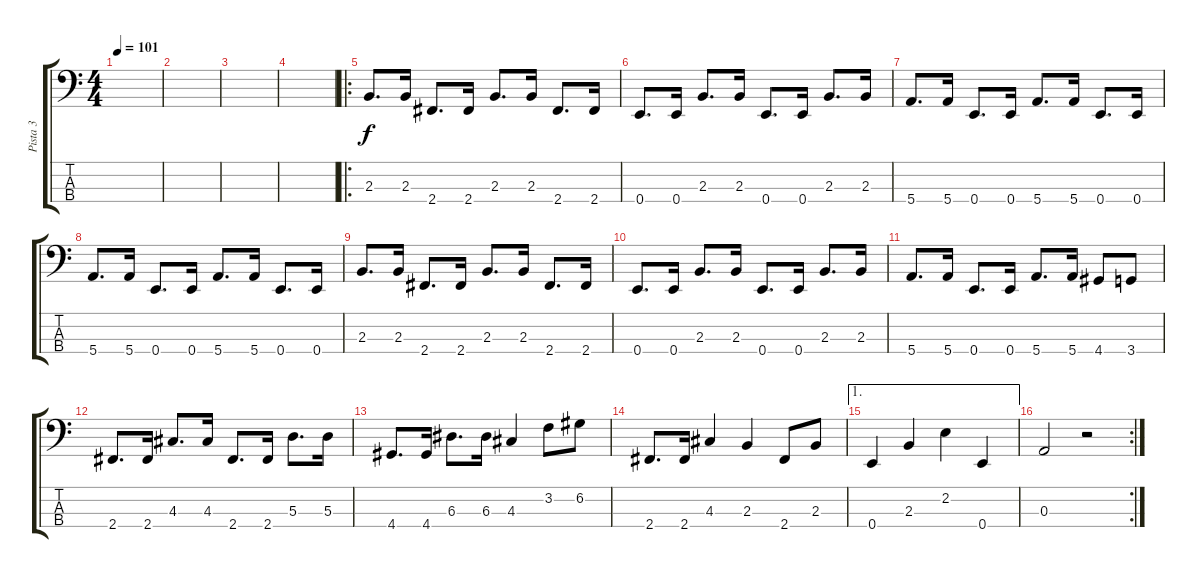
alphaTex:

\track ("Pista 3" "Pista 3") {solo instrument electricbassfinger}
\staff {score tabs}
\tuning (G2 D2 A1 E1) {hide}
\ts (4 4)
\tempo 101
\clef f4
\ks c
|
|
|
|
\ro
2.3.8{d} 2.3.16 2.4.8{d} 2.4.16 2.3.8{d} 2.3.16 2.4.8{d} 2.4.16 |
0.4.8{d} 0.4.16 2.3.8{d} 2.3.16 0.4.8{d} 0.4.16 2.3.8{d} 2.3.16 |
5.4.8{d} 5.4.16 0.4.8{d} 0.4.16 5.4.8{d} 5.4.16 0.4.8{d} 0.4.16 |
5.4.8{d} 5.4.16 0.4.8{d} 0.4.16 5.4.8{d} 5.4.16 0.4.8{d} 0.4.16 |
2.3.8{d} 2.3.16 2.4.8{d} 2.4.16 2.3.8{d} 2.3.16 2.4.8{d} 2.4.16 |
0.4.8{d} 0.4.16 2.3.8{d} 2.3.16 0.4.8{d} 0.4.16 2.3.8{d} 2.3.16 |
5.4.8{d} 5.4.16 0.4.8{d} 0.4.16 5.4.8{d} 5.4.16 4.4.8 3.4.8 |
2.4.8{d} 2.4.16 4.3.8{d} 4.3.16 2.4.8{d} 2.4.16 5.3.8{d} 5.3.16 |
4.4.8{d} 4.4.16 6.3.8{d} 6.3.16 4.3.4 3.2.8 6.2.8 |
2.4.8{d} 2.4.16 4.3.4 2.3.4 2.4.8 2.3.8 |
\ae 1
0.4.4 2.3.4 2.2.4 0.4.4 |
\rc 2
0.3.2 r.2
